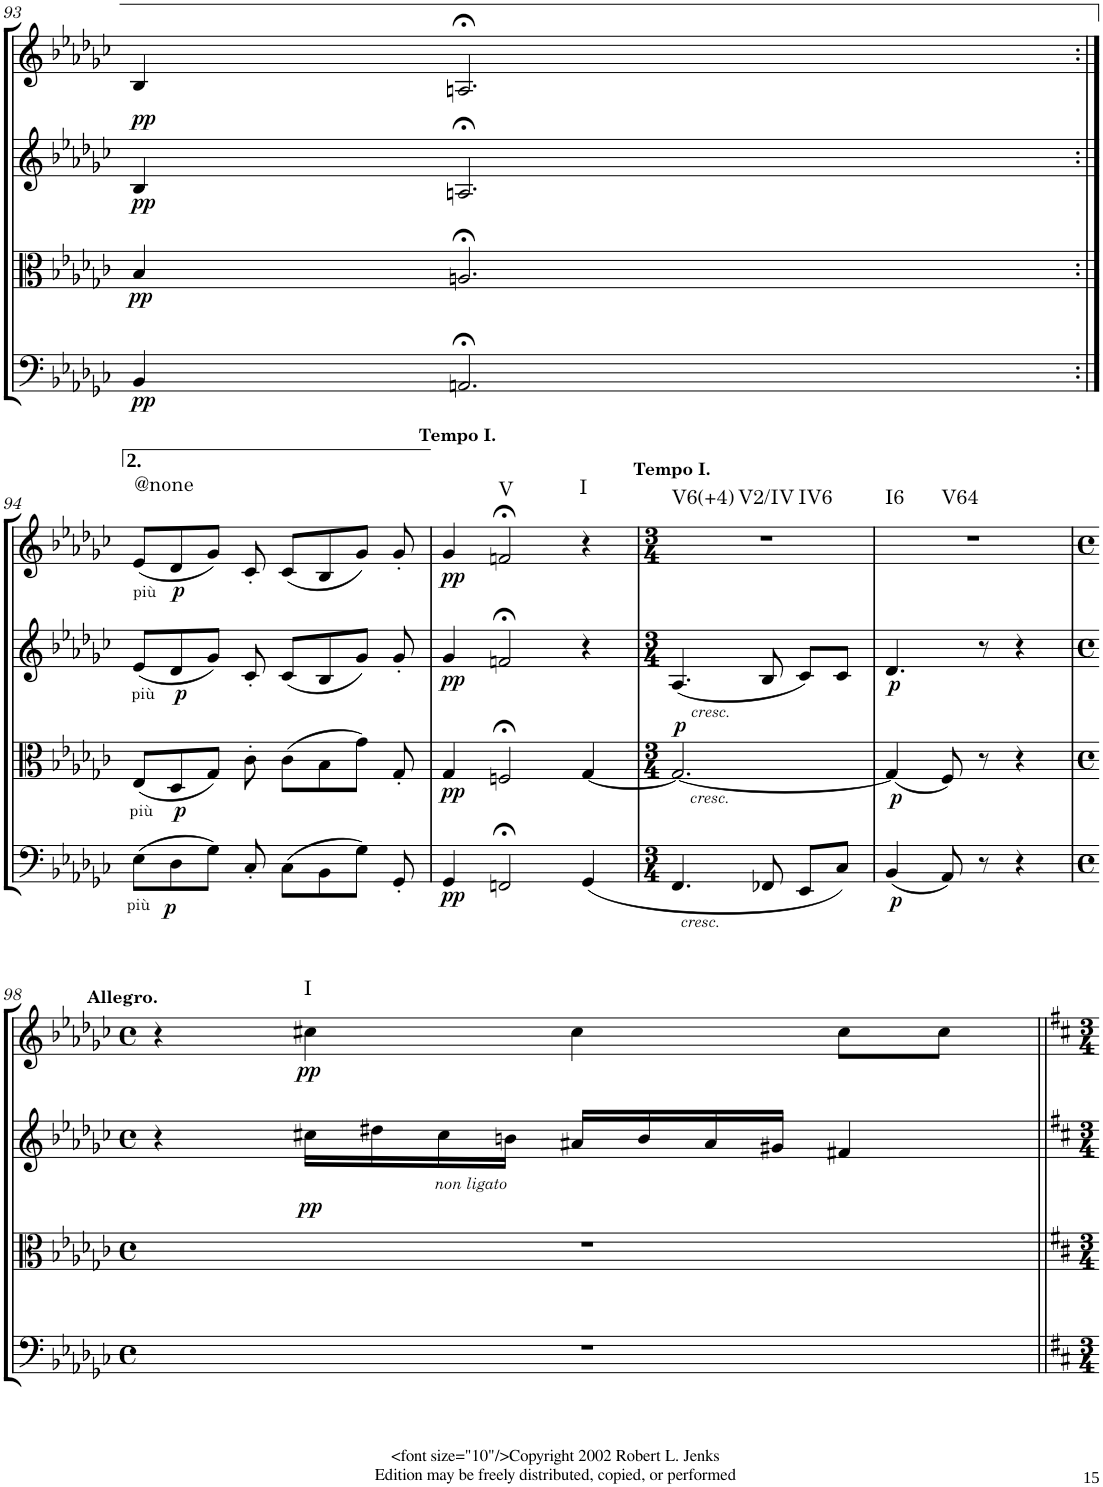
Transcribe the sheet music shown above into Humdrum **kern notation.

**kern	**dynam	**kern	**dynam	**kern	**dynam	**kern	**dynam	**harte
*part4	*part4	*part3	*part3	*part2	*part2	*part1	*part1	*part1
*staff4	*staff4	*staff3	*staff3	*staff2	*staff2	*staff1	*staff1	*
*I"Violoncello.	*	*I"Viola.	*	*I"Violino II.	*	*I"Violino I.	*	*
*I'Vc	*	*I'Vla	*	*I'Vln	*	*I'Vln	*	*
!!LO:PB:g=z
*clefC4	*	*clefC3	*	*clefG2	*	*clefG2	*	*
*k[b-e-a-d-g-c-]	*	*k[b-e-a-d-g-c-]	*	*k[b-e-a-d-g-c-]	*	*k[b-e-a-d-g-c-]	*	*
*G-:	*	*G-:	*	*G-:	*	*G-:	*	*
*M4/4	*	*M4/4	*	*M4/4	*	*M4/4	*	*
*met(c)	*	*met(c)	*	*met(c)	*	*met(c)	*	*
=93	=93	=93	=93	=93	=93	=93	=93	=93
!	!LO:DY:b	!	!LO:DY:b	!	!LO:DY:b	!	!	!
!	!	!	!	!	!LO:DY:n=1:a	!	!	!
4BB-/	pp	4B-/	pp	4B-/	pp pp	4B-/	.	.
2.AAn;</	.	2.An;</	.	2.An;</	.	2.An;</	.	.
!!LO:LB:g=z
=94:|!	=94:|!	=94:|!	=94:|!	=94:|!	=94:|!	=94:|!	=94:|!	=94:|!
!	!	!	!	!	!	!LO:TX:b:t=più	!	!
!	!	!	!	!LO:TX:b:t=più	!	!	!	!
!	!	!LO:TX:b:t=più	!	!	!	!	!	!
!LO:TX:b:t=più	!	!	!	!	!	!	!	!LO:H:kt=@none
(8E-\L	.	(8E-/L	.	(8e-/L	.	(8e-/L	.	N
!	!LO:DY:b	!	!LO:DY:b	!	!LO:DY:b	!	!LO:DY:b	!
8D-\	p	8D-/	p	8d-/	p	8d-/	p	.
8G-\J)	.	8G-/J)	.	8g-/J)	.	8g-/J)	.	.
8C-'/	.	8c-'\	.	8c-'/	.	8c-'/	.	.
(8C-\L	.	(8c-\L	.	(8c-/L	.	(8c-/L	.	.
8BB-\	.	8B-\	.	8B-/	.	8B-/	.	.
8G-\J)	.	8g-\J)	.	8g-/J)	.	8g-/J)	.	.
8GG-'/	.	8G-'/	.	8g-'/	.	8g-'/	.	.
=95	=95	=95	=95	=95	=95	=95	=95	=95
!	!	!	!	!	!	!LO:TX:a:B:t=Tempo I.	!	!
!	!LO:DY:b	!	!LO:DY:b	!	!LO:DY:b	!	!LO:DY:b	!
4GG-/	pp	4G-/	pp	4g-/	pp	4g-/	pp	.
!	!	!	!	!	!	!	!	!LO:H:kt=V
2FFn;</	.	2Fn;</	.	2fn;</	.	2fn;</	.	N
!	!	!	!	!	!	!	!	!LO:H:kt=I
(4GG-/	.	[4G-/	.	4r	.	4r	.	N
=96	=96	=96	=96	=96	=96	=96	=96	=96
*M3/4	*	*M3/4	*	*M3/4	*	*M3/4	*	*
!	!	!	!	!	!	!LO:TX:a:B:t=Tempo I.	!	!
!	!	!	!	!LO:TX:b:i:t=cresc.	!	!	!	!
!	!	!LO:TX:b:i:t=cresc.	!	!	!	!	!	!
!LO:TX:b:i:t=cresc.	!	!	!	!	!	!	!	!
!	!	!	!LO:DY:a	!	!	!	!	!LO:H:n=1:kt=V6(+4)
!	!	!	!	!	!	!	!	!LO:H:n=2:kt=V2/IV
!	!	!	!	!	!	!	!	!LO:H:n=3:kt=IV6
4.FF/	.	2.G-/_	p	(4.A-/	.	2.r	.	N N N
8FF-X/	.	.	.	8B-/	.	.	.	.
8EE-/L	.	.	.	8c-/L)	.	.	.	.
8C-/J)	.	.	.	8c-/J	.	.	.	.
=97	=97	=97	=97	=97	=97	=97	=97	=97
!	!LO:DY:b	!	!LO:DY:b	!	!LO:DY:b	!	!	!LO:H:n=1:kt=I6
!	!	!	!	!	!	!	!	!LO:H:n=2:kt=V64
(4BB-/	p	(4G-/]	p	4.d-/	p	2.r	.	N N
8AA-/)	.	8F/)	.	.	.	.	.	.
8r	.	8r	.	8r	.	.	.	.
4r	.	4r	.	4r	.	.	.	.
!!LO:LB:g=z
=98	=98	=98	=98	=98	=98	=98	=98	=98
*M4/4	*	*M4/4	*	*M4/4	*	*M4/4	*	*
*met(c)	*	*met(c)	*	*met(c)	*	*met(c)	*	*
!	!	!	!	!	!	!LO:TX:a:B:t=Allegro.	!	!
!	!	!	!LO:DY:a	!	!	!	!	!
1r	.	1r	pp	4r	.	4r	.	.
!	!	!	!	!	!	!	!LO:DY:b	!LO:H:kt=I
.	.	.	.	16cc#X\LL	.	4cc#X\	pp	N
.	.	.	.	16dd#X\	.	.	.	.
!	!	!	!	!LO:TX:b:i:t=non ligato	!	!	!	!
.	.	.	.	16cc#\	.	.	.	.
.	.	.	.	16bn\JJ	.	.	.	.
.	.	.	.	16a#X/LL	.	4cc#\	.	.
.	.	.	.	16b/	.	.	.	.
.	.	.	.	16a#/	.	.	.	.
.	.	.	.	16g#X/JJ	.	.	.	.
.	.	.	.	4f#X/	.	8cc#\L	.	.
.	.	.	.	.	.	8cc#\J	.	.
=||	=||	=||	=||	=||	=||	=||	=||	=||
*-	*-	*-	*-	*-	*-	*-	*-	*-
